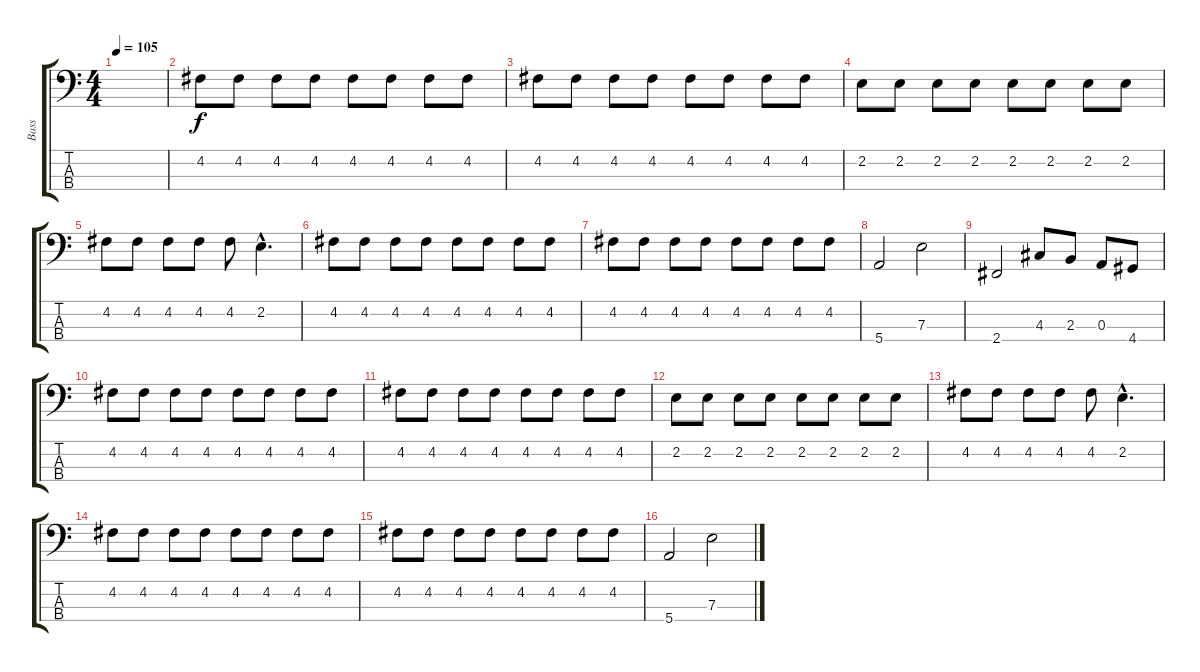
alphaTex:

\track ("Bass" "Bass") {instrument electricbassfinger}
\staff {score tabs}
\tuning (G2 D2 A1 E1) {hide}
\ts (4 4)
\tempo 105
\clef f4
\ks c
|
4.2.8 4.2.8 4.2.8 4.2.8 4.2.8 4.2.8 4.2.8 4.2.8 |
4.2.8 4.2.8 4.2.8 4.2.8 4.2.8 4.2.8 4.2.8 4.2.8 |
2.2.8 2.2.8 2.2.8 2.2.8 2.2.8 2.2.8 2.2.8 2.2.8 |
4.2.8 4.2.8 4.2.8 4.2.8 4.2.8 2.2{hac}.4{d} |
4.2.8 4.2.8 4.2.8 4.2.8 4.2.8 4.2.8 4.2.8 4.2.8 |
4.2.8 4.2.8 4.2.8 4.2.8 4.2.8 4.2.8 4.2.8 4.2.8 |
5.4.2 7.3.2 |
2.4.2 4.3.8 2.3.8 0.3.8 4.4.8 |
4.2.8 4.2.8 4.2.8 4.2.8 4.2.8 4.2.8 4.2.8 4.2.8 |
4.2.8 4.2.8 4.2.8 4.2.8 4.2.8 4.2.8 4.2.8 4.2.8 |
2.2.8 2.2.8 2.2.8 2.2.8 2.2.8 2.2.8 2.2.8 2.2.8 |
4.2.8 4.2.8 4.2.8 4.2.8 4.2.8 2.2{hac}.4{d} |
4.2.8 4.2.8 4.2.8 4.2.8 4.2.8 4.2.8 4.2.8 4.2.8 |
4.2.8 4.2.8 4.2.8 4.2.8 4.2.8 4.2.8 4.2.8 4.2.8 |
5.4.2 7.3.2
